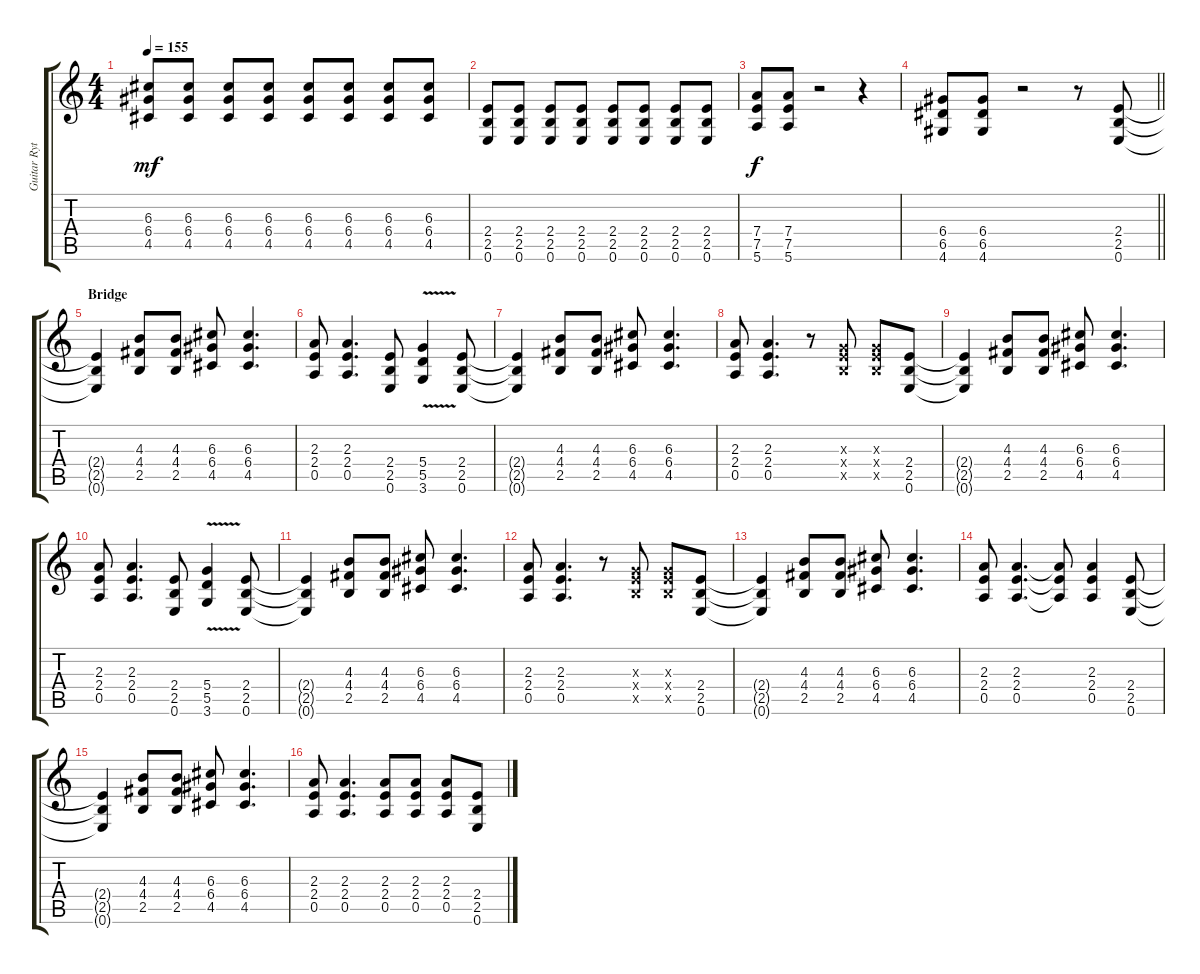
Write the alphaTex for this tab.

\track ("Guitar Rythm" "Guitar Ryt") {instrument acousticguitarsteel}
\staff {score tabs}
\tuning (E4 B3 G3 D3 A2 E2) {hide}
\ts (4 4)
\tempo 155
\clef g2
\ks c
(6.3 6.4 4.5).8{dy mf} (6.3 6.4 4.5).8 (6.3 6.4 4.5).8 (6.3 6.4 4.5).8 (6.3 6.4 4.5).8 (6.3 6.4 4.5).8 (6.3 6.4 4.5).8 (6.3 6.4 4.5).8 |
(2.4 2.5 0.6).8 (2.4 2.5 0.6).8 (2.4 2.5 0.6).8 (2.4 2.5 0.6).8 (2.4 2.5 0.6).8 (2.4 2.5 0.6).8 (2.4 2.5 0.6).8 (2.4 2.5 0.6).8 |
(7.4 7.5 5.6).8{dy f} (7.4 7.5 5.6).8 r.2 r.4 |
\barLineRight lightlight
(6.4 6.5 4.6).8 (6.4 6.5 4.6).8 r.2 r.8 (2.4 2.5 0.6).8 |
\section ("" "Bridge")
(2.4{t} 2.5{t} 0.6{t}).4 (4.3 4.4 2.5).8 (4.3 4.4 2.5).8 (6.3 6.4 4.5).8 (6.3 6.4 4.5).4{d} |
(2.3 2.4 0.5).8 (2.3 2.4 0.5).4{d} (2.4 2.5 0.6).8 (5.4{v} 5.5{v} 3.6{v}).4 (2.4 2.5 0.6).8 |
(2.4{t} 2.5{t} 0.6{t}).4 (4.3 4.4 2.5).8 (4.3 4.4 2.5).8 (6.3 6.4 4.5).8 (6.3 6.4 4.5).4{d} |
(2.3 2.4 0.5).8 (2.3 2.4 0.5).4{d} r.8 (0.3{x} 2.4{x} 2.5{x}).8 (0.3{x} 2.4{x} 2.5{x}).8 (2.4 2.5 0.6).8 |
(2.4{t} 2.5{t} 0.6{t}).4 (4.3 4.4 2.5).8 (4.3 4.4 2.5).8 (6.3 6.4 4.5).8 (6.3 6.4 4.5).4{d} |
(2.3 2.4 0.5).8 (2.3 2.4 0.5).4{d} (2.4 2.5 0.6).8 (5.4{v} 5.5{v} 3.6{v}).4 (2.4 2.5 0.6).8 |
(2.4{t} 2.5{t} 0.6{t}).4 (4.3 4.4 2.5).8 (4.3 4.4 2.5).8 (6.3 6.4 4.5).8 (6.3 6.4 4.5).4{d} |
(2.3 2.4 0.5).8 (2.3 2.4 0.5).4{d} r.8 (0.3{x} 2.4{x} 2.5{x}).8 (0.3{x} 2.4{x} 2.5{x}).8 (2.4 2.5 0.6).8 |
(2.4{t} 2.5{t} 0.6{t}).4 (4.3 4.4 2.5).8 (4.3 4.4 2.5).8 (6.3 6.4 4.5).8 (6.3 6.4 4.5).4{d} |
(2.3 2.4 0.5).8 (2.3 2.4 0.5).4{d} (2.3{t} 2.4{t} 0.5{t}).8 (2.3 2.4 0.5).4 (2.4 2.5 0.6).8 |
(2.4{t} 2.5{t} 0.6{t}).4 (4.3 4.4 2.5).8 (4.3 4.4 2.5).8 (6.3 6.4 4.5).8 (6.3 6.4 4.5).4{d} |
(2.3 2.4 0.5).8 (2.3 2.4 0.5).4{d} (2.3 2.4 0.5).8 (2.3 2.4 0.5).8 (2.3 2.4 0.5).8 (2.4 2.5 0.6).8
